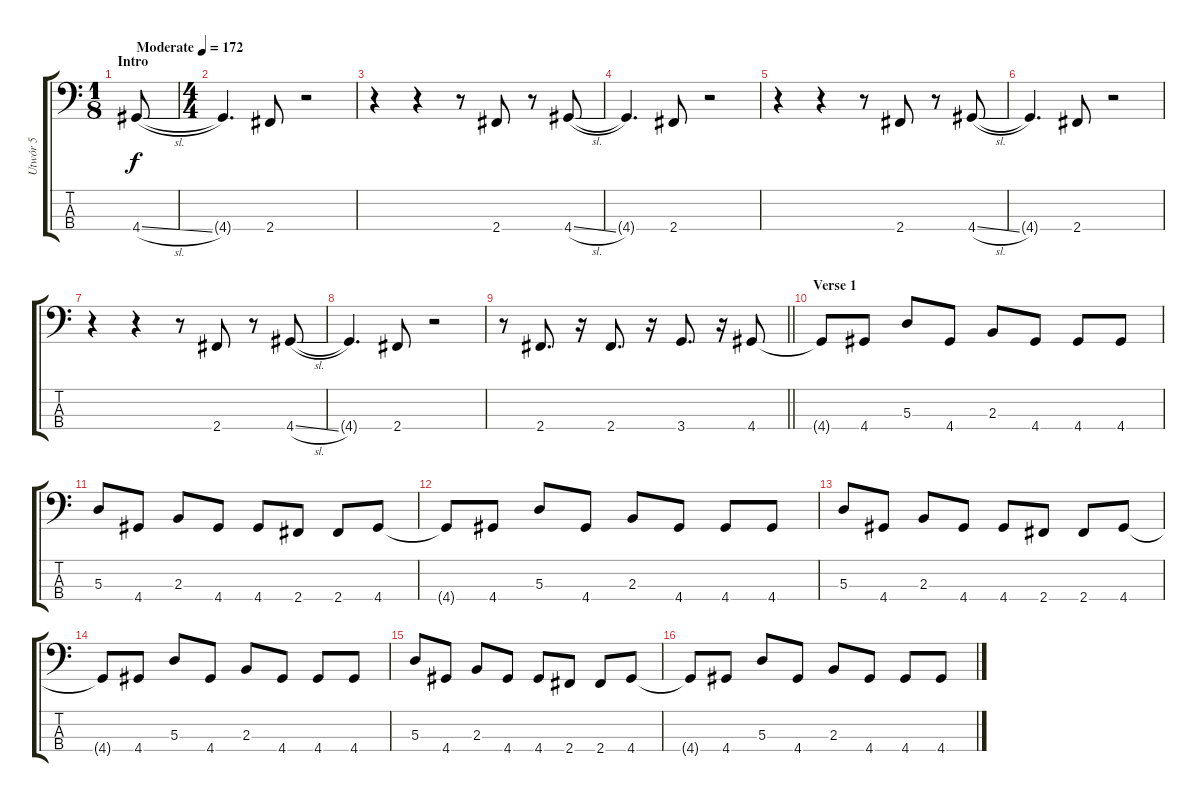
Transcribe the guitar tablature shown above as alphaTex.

\track ("Utwór 5" "Utwór 5") {instrument electricbassfinger}
\staff {score tabs}
\tuning (G2 D2 A1 E1) {hide}
\ts (1 8)
\section ("" "Intro")
\tempo (172 "Moderate")
\clef f4
\ks c
4.4{sl}.8{dy f instrument electricbassfinger} |
\ts (4 4)
4.4{t}.4{d} 2.4.8 r.2 |
r.4 r.4 r.8 2.4.8 r.8 4.4{sl}.8 |
4.4{t}.4{d} 2.4.8 r.2 |
r.4 r.4 r.8 2.4.8 r.8 4.4{sl}.8 |
4.4{t}.4{d} 2.4.8 r.2 |
r.4 r.4 r.8 2.4.8 r.8 4.4{sl}.8 |
4.4{t}.4{d} 2.4.8 r.2 |
\barLineRight lightlight
r.8 2.4.8{d} r.16 2.4.8{d} r.16 3.4.8{d} r.16 4.4.8 |
\section ("" "Verse 1")
4.4{t}.8 4.4.8 5.3.8 4.4.8 2.3.8 4.4.8 4.4.8 4.4.8 |
5.3.8 4.4.8 2.3.8 4.4.8 4.4.8 2.4.8 2.4.8 4.4.8 |
4.4{t}.8 4.4.8 5.3.8 4.4.8 2.3.8 4.4.8 4.4.8 4.4.8 |
5.3.8 4.4.8 2.3.8 4.4.8 4.4.8 2.4.8 2.4.8 4.4.8 |
4.4{t}.8 4.4.8 5.3.8 4.4.8 2.3.8 4.4.8 4.4.8 4.4.8 |
5.3.8 4.4.8 2.3.8 4.4.8 4.4.8 2.4.8 2.4.8 4.4.8 |
4.4{t}.8 4.4.8 5.3.8 4.4.8 2.3.8 4.4.8 4.4.8 4.4.8
